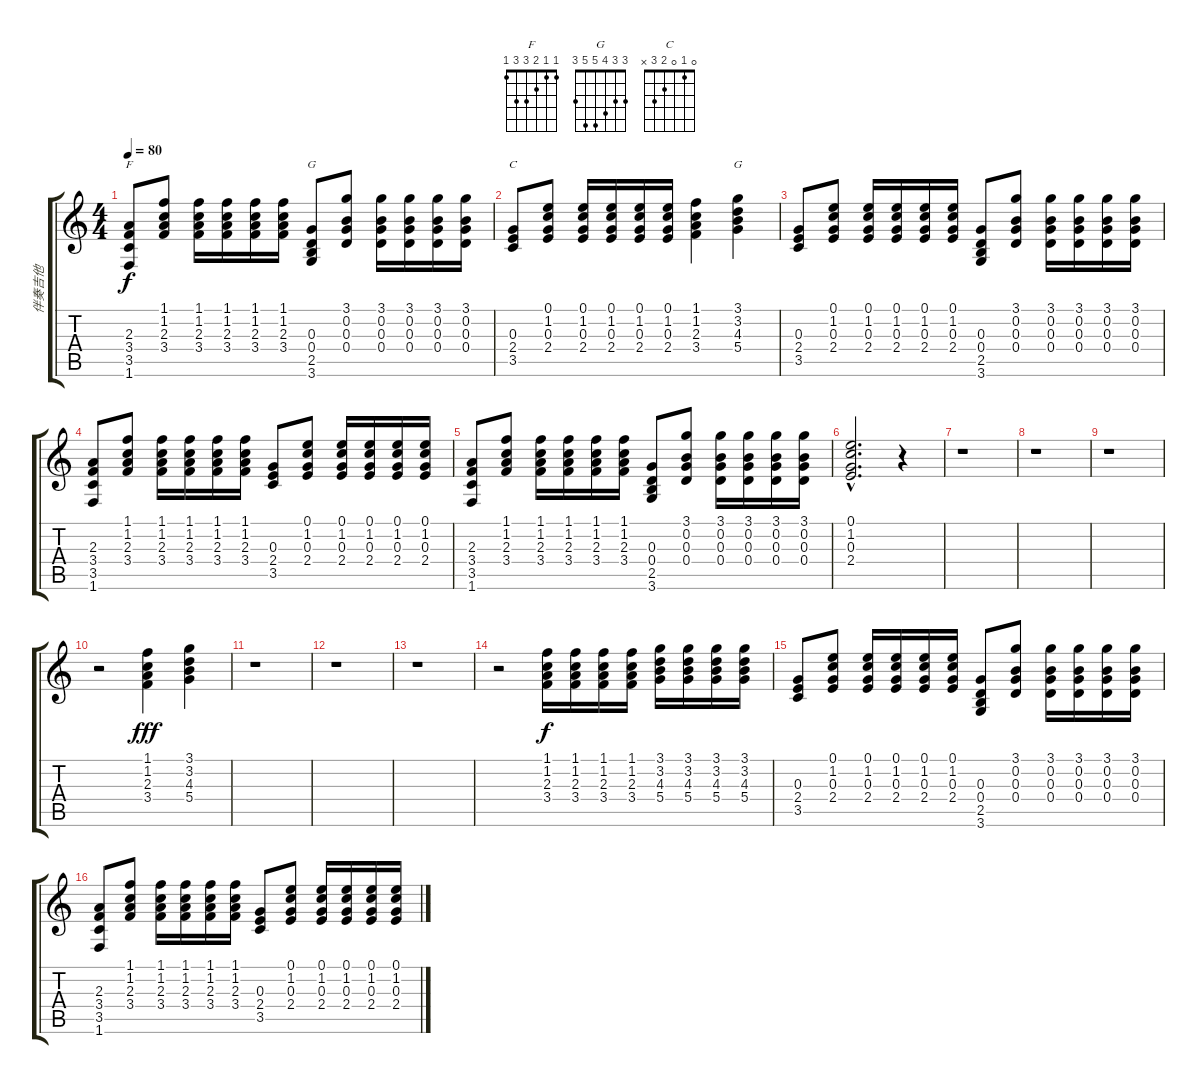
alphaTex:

\track ("伴奏吉他" "伴奏吉他") {instrument acousticguitarsteel}
\staff {score tabs}
\tuning (E4 B3 G3 D3 A2 E2) {hide}
\chord ("F" 1 1 2 3 3 1)
\chord ("G" 3 0 0 0 2 3)
\chord ("C" 0 1 0 2 3 x)
\chord ("G" 3 3 4 5 5 3)
\ts (4 4)
\tempo 80
\clef g2
\ks c
(2.3 3.4 3.5 1.6).8{ch "F" dy f} (1.1 1.2 2.3 3.4).8 (1.1 1.2 2.3 3.4).16 (1.1 1.2 2.3 3.4).16 (1.1 1.2 2.3 3.4).16 (1.1 1.2 2.3 3.4).16 (0.3 0.4 2.5 3.6).8{ch "G"} (3.1 0.2 0.3 0.4).8 (3.1 0.2 0.3 0.4).16 (3.1 0.2 0.3 0.4).16 (3.1 0.2 0.3 0.4).16 (3.1 0.2 0.3 0.4).16 |
(0.3 2.4 3.5).8{ch "C"} (0.1 1.2 0.3 2.4).8 (0.1 1.2 0.3 2.4).16 (0.1 1.2 0.3 2.4).16 (0.1 1.2 0.3 2.4).16 (0.1 1.2 0.3 2.4).16 (1.1 1.2 2.3 3.4).4 (3.1 3.2 4.3 5.4).4{ch "G"} |
(0.3 2.4 3.5).8 (0.1 1.2 0.3 2.4).8 (0.1 1.2 0.3 2.4).16 (0.1 1.2 0.3 2.4).16 (0.1 1.2 0.3 2.4).16 (0.1 1.2 0.3 2.4).16 (0.3 0.4 2.5 3.6).8 (3.1 0.2 0.3 0.4).8 (3.1 0.2 0.3 0.4).16 (3.1 0.2 0.3 0.4).16 (3.1 0.2 0.3 0.4).16 (3.1 0.2 0.3 0.4).16 |
(2.3 3.4 3.5 1.6).8 (1.1 1.2 2.3 3.4).8 (1.1 1.2 2.3 3.4).16 (1.1 1.2 2.3 3.4).16 (1.1 1.2 2.3 3.4).16 (1.1 1.2 2.3 3.4).16 (0.3 2.4 3.5).8 (0.1 1.2 0.3 2.4).8 (0.1 1.2 0.3 2.4).16 (0.1 1.2 0.3 2.4).16 (0.1 1.2 0.3 2.4).16 (0.1 1.2 0.3 2.4).16 |
(2.3 3.4 3.5 1.6).8 (1.1 1.2 2.3 3.4).8 (1.1 1.2 2.3 3.4).16 (1.1 1.2 2.3 3.4).16 (1.1 1.2 2.3 3.4).16 (1.1 1.2 2.3 3.4).16 (0.3 0.4 2.5 3.6).8 (3.1 0.2 0.3 0.4).8 (3.1 0.2 0.3 0.4).16 (3.1 0.2 0.3 0.4).16 (3.1 0.2 0.3 0.4).16 (3.1 0.2 0.3 0.4).16 |
(0.1{hac} 1.2{hac} 0.3{hac} 2.4{hac}).2{d} r.4 |
r.1 |
r.1 |
r.1 |
r.2 (1.1 1.2 2.3 3.4).4{dy fff} (3.1 3.2 4.3 5.4).4 |
r.1 |
r.1 |
r.1 |
r.2 (1.1 1.2 2.3 3.4).16{dy f} (1.1 1.2 2.3 3.4).16 (1.1 1.2 2.3 3.4).16 (1.1 1.2 2.3 3.4).16 (3.1 3.2 4.3 5.4).16 (3.1 3.2 4.3 5.4).16 (3.1 3.2 4.3 5.4).16 (3.1 3.2 4.3 5.4).16 |
(0.3 2.4 3.5).8 (0.1 1.2 0.3 2.4).8 (0.1 1.2 0.3 2.4).16 (0.1 1.2 0.3 2.4).16 (0.1 1.2 0.3 2.4).16 (0.1 1.2 0.3 2.4).16 (0.3 0.4 2.5 3.6).8 (3.1 0.2 0.3 0.4).8 (3.1 0.2 0.3 0.4).16 (3.1 0.2 0.3 0.4).16 (3.1 0.2 0.3 0.4).16 (3.1 0.2 0.3 0.4).16 |
(2.3 3.4 3.5 1.6).8 (1.1 1.2 2.3 3.4).8 (1.1 1.2 2.3 3.4).16 (1.1 1.2 2.3 3.4).16 (1.1 1.2 2.3 3.4).16 (1.1 1.2 2.3 3.4).16 (0.3 2.4 3.5).8 (0.1 1.2 0.3 2.4).8 (0.1 1.2 0.3 2.4).16 (0.1 1.2 0.3 2.4).16 (0.1 1.2 0.3 2.4).16 (0.1 1.2 0.3 2.4).16
